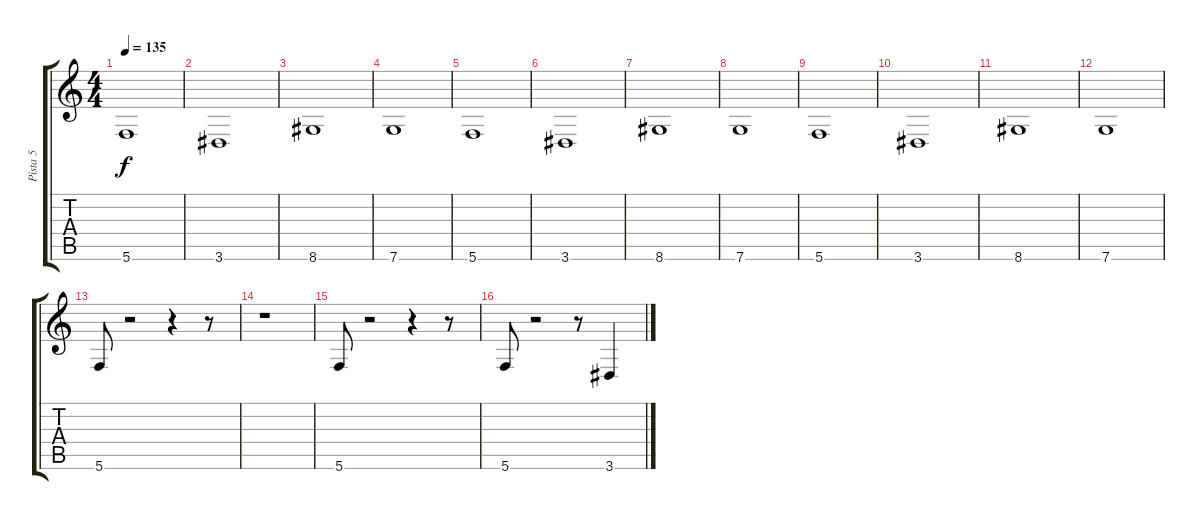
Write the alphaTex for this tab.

\track ("Pista 5" "Pista 5") {instrument electricbassfinger}
\staff {score tabs}
\tuning (D4 A3 F3 C3 G2 C2) {hide}
\ts (4 4)
\tempo 135
\clef g2
\ks c
5.6.1{dy f} |
3.6.1 |
8.6.1 |
7.6.1 |
5.6.1 |
3.6.1 |
8.6.1 |
7.6.1 |
5.6.1 |
3.6.1 |
8.6.1 |
7.6.1 |
5.6.8 r.2 r.4 r.8 |
r.1 |
5.6.8 r.2 r.4 r.8 |
5.6.8 r.2 r.8 3.6.4
